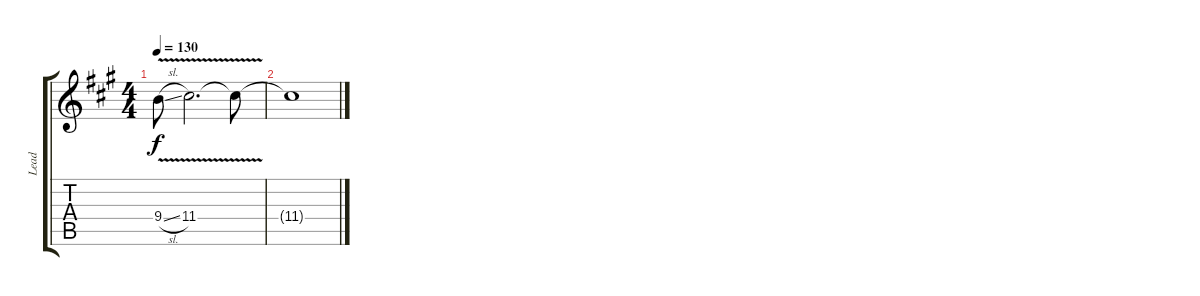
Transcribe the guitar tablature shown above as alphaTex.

\track ("Lead" "Lead") {instrument overdrivenguitar}
\staff {score tabs}
\tuning (E4 B3 G3 D3 A2 E2) {hide}
\ts (4 4)
\tempo 130
\clef g2
\ks a
9.4{v sl}.8{dy f} 11.4{v}.2{d volume 0} 11.4{t}.8 |
11.4{t}.1
